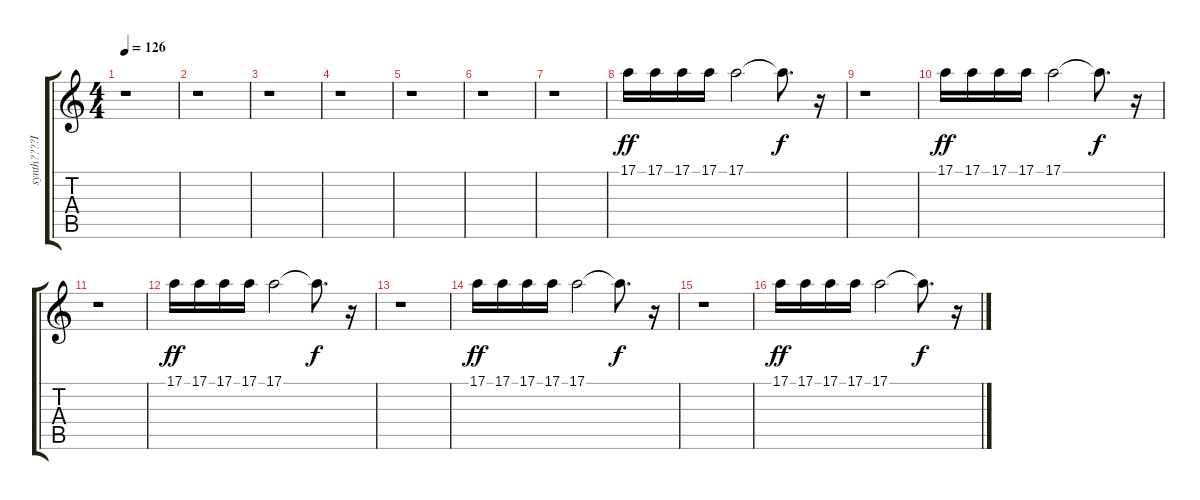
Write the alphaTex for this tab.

\track ("synth????І’?І“?`?" "synth????І") {instrument fx5brightness}
\staff {score tabs}
\tuning (E4 B3 G3 D3 A2 E2) {hide}
\ts (4 4)
\tempo 126
\clef g2
\ks c
r.1{dy f} |
r.1 |
r.1 |
r.1 |
r.1 |
r.1 |
r.1 |
17.1.16{dy ff} 17.1.16 17.1.16 17.1.16 17.1.2 17.1{t}.8{d dy f} r.16 |
r.1 |
17.1.16{dy ff} 17.1.16 17.1.16 17.1.16 17.1.2 17.1{t}.8{d dy f} r.16 |
r.1 |
17.1.16{dy ff} 17.1.16 17.1.16 17.1.16 17.1.2 17.1{t}.8{d dy f} r.16 |
r.1 |
17.1.16{dy ff} 17.1.16 17.1.16 17.1.16 17.1.2 17.1{t}.8{d dy f} r.16 |
r.1 |
17.1.16{dy ff} 17.1.16 17.1.16 17.1.16 17.1.2 17.1{t}.8{d dy f} r.16
